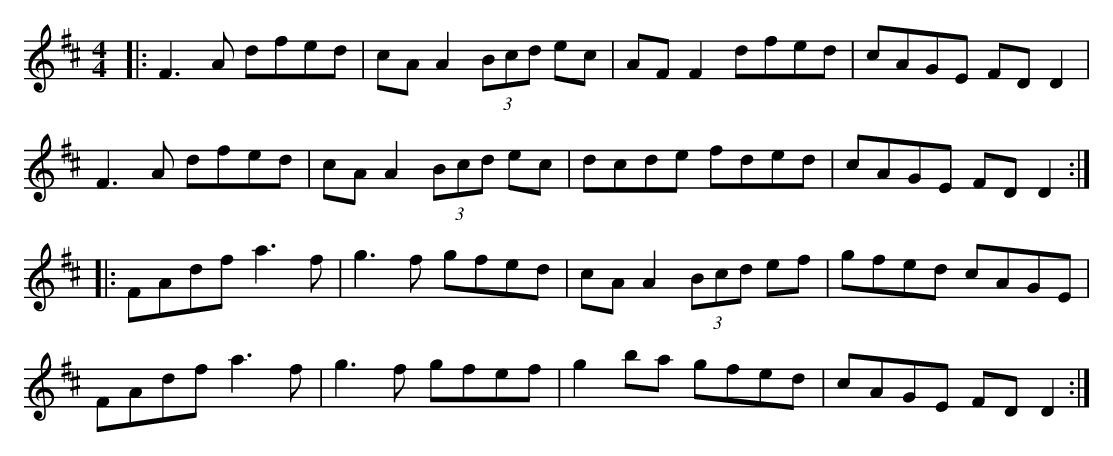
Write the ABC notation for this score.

X:1
M:4/4
K:D
|:F3A dfed|cA A2 (3Bcd ec|AF F2 dfed|cAGE FD D2|
F3A dfed|cA A2 (3Bcd ec|dcde fded|cAGE FD D2:|
|:FAdf a3f|g3f gfed|cA A2 (3Bcd ef|gfed cAGE|
FAdf a3f|g3f gfef|g2 ba gfed|cAGE FD D2:|
